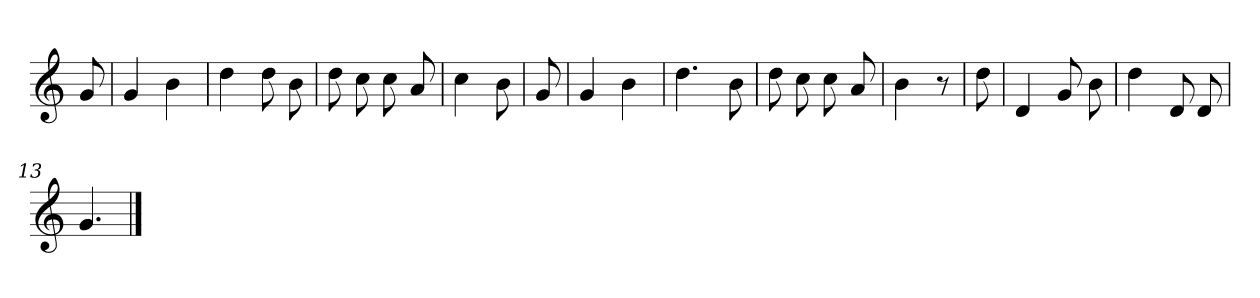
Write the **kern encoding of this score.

**kern
*part1
*staff1
*clefG2
*k[]
=
8g
=1
4g
4b
=2
4dd
8dd
8b
=3
8dd
8cc
8cc
8a
=4
4cc
8b
=5
8g
=6
4g
4b
=7
4.dd
8b
=8
8dd
8cc
8cc
8a
=9
4b
8r
=10
8dd
=11
4d
8g
8b
=12
4dd
8d
8d
=13
4.g
==
*-
